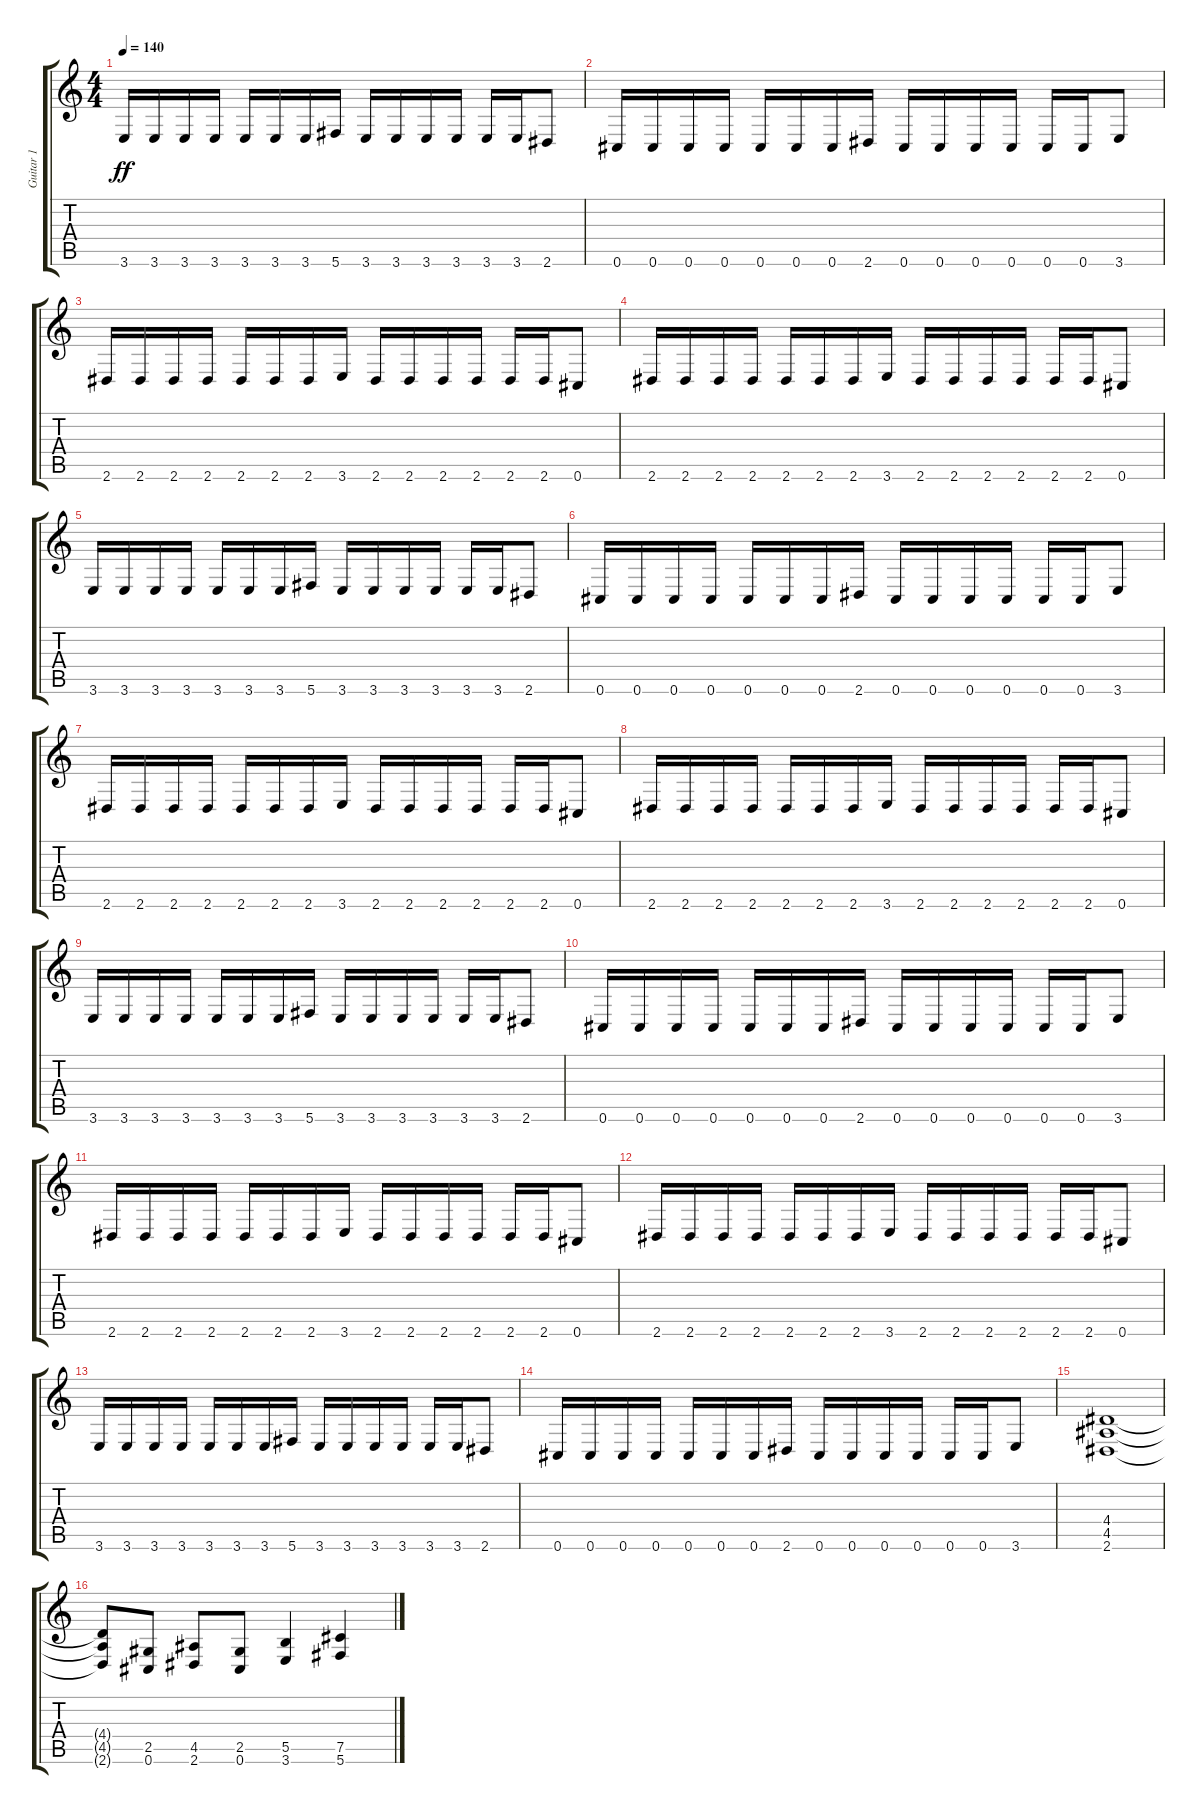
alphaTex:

\track ("Guitar 1" "Guitar 1") {instrument distortionguitar}
\staff {score tabs}
\tuning (Db4 Ab3 E3 B2 Gb2 Db2) {hide}
\ts (4 4)
\tempo 140
\clef g2
\ks c
3.6.16{dy ff} 3.6.16 3.6.16 3.6.16 3.6.16 3.6.16 3.6.16 5.6.16 3.6.16 3.6.16 3.6.16 3.6.16 3.6.16 3.6.16 2.6.8 |
0.6.16 0.6.16 0.6.16 0.6.16 0.6.16 0.6.16 0.6.16 2.6.16 0.6.16 0.6.16 0.6.16 0.6.16 0.6.16 0.6.16 3.6.8 |
2.6.16 2.6.16 2.6.16 2.6.16 2.6.16 2.6.16 2.6.16 3.6.16 2.6.16 2.6.16 2.6.16 2.6.16 2.6.16 2.6.16 0.6.8 |
2.6.16 2.6.16 2.6.16 2.6.16 2.6.16 2.6.16 2.6.16 3.6.16 2.6.16 2.6.16 2.6.16 2.6.16 2.6.16 2.6.16 0.6.8 |
3.6.16 3.6.16 3.6.16 3.6.16 3.6.16 3.6.16 3.6.16 5.6.16 3.6.16 3.6.16 3.6.16 3.6.16 3.6.16 3.6.16 2.6.8 |
0.6.16 0.6.16 0.6.16 0.6.16 0.6.16 0.6.16 0.6.16 2.6.16 0.6.16 0.6.16 0.6.16 0.6.16 0.6.16 0.6.16 3.6.8 |
2.6.16 2.6.16 2.6.16 2.6.16 2.6.16 2.6.16 2.6.16 3.6.16 2.6.16 2.6.16 2.6.16 2.6.16 2.6.16 2.6.16 0.6.8 |
2.6.16 2.6.16 2.6.16 2.6.16 2.6.16 2.6.16 2.6.16 3.6.16 2.6.16 2.6.16 2.6.16 2.6.16 2.6.16 2.6.16 0.6.8 |
3.6.16 3.6.16 3.6.16 3.6.16 3.6.16 3.6.16 3.6.16 5.6.16 3.6.16 3.6.16 3.6.16 3.6.16 3.6.16 3.6.16 2.6.8 |
0.6.16 0.6.16 0.6.16 0.6.16 0.6.16 0.6.16 0.6.16 2.6.16 0.6.16 0.6.16 0.6.16 0.6.16 0.6.16 0.6.16 3.6.8 |
2.6.16 2.6.16 2.6.16 2.6.16 2.6.16 2.6.16 2.6.16 3.6.16 2.6.16 2.6.16 2.6.16 2.6.16 2.6.16 2.6.16 0.6.8 |
2.6.16 2.6.16 2.6.16 2.6.16 2.6.16 2.6.16 2.6.16 3.6.16 2.6.16 2.6.16 2.6.16 2.6.16 2.6.16 2.6.16 0.6.8 |
3.6.16 3.6.16 3.6.16 3.6.16 3.6.16 3.6.16 3.6.16 5.6.16 3.6.16 3.6.16 3.6.16 3.6.16 3.6.16 3.6.16 2.6.8 |
0.6.16 0.6.16 0.6.16 0.6.16 0.6.16 0.6.16 0.6.16 2.6.16 0.6.16 0.6.16 0.6.16 0.6.16 0.6.16 0.6.16 3.6.8 |
(4.4 4.5 2.6).1 |
(4.4{t} 4.5{t} 2.6{t}).8 (2.5 0.6).8 (4.5 2.6).8 (2.5 0.6).8 (5.5 3.6).4 (7.5 5.6).4
